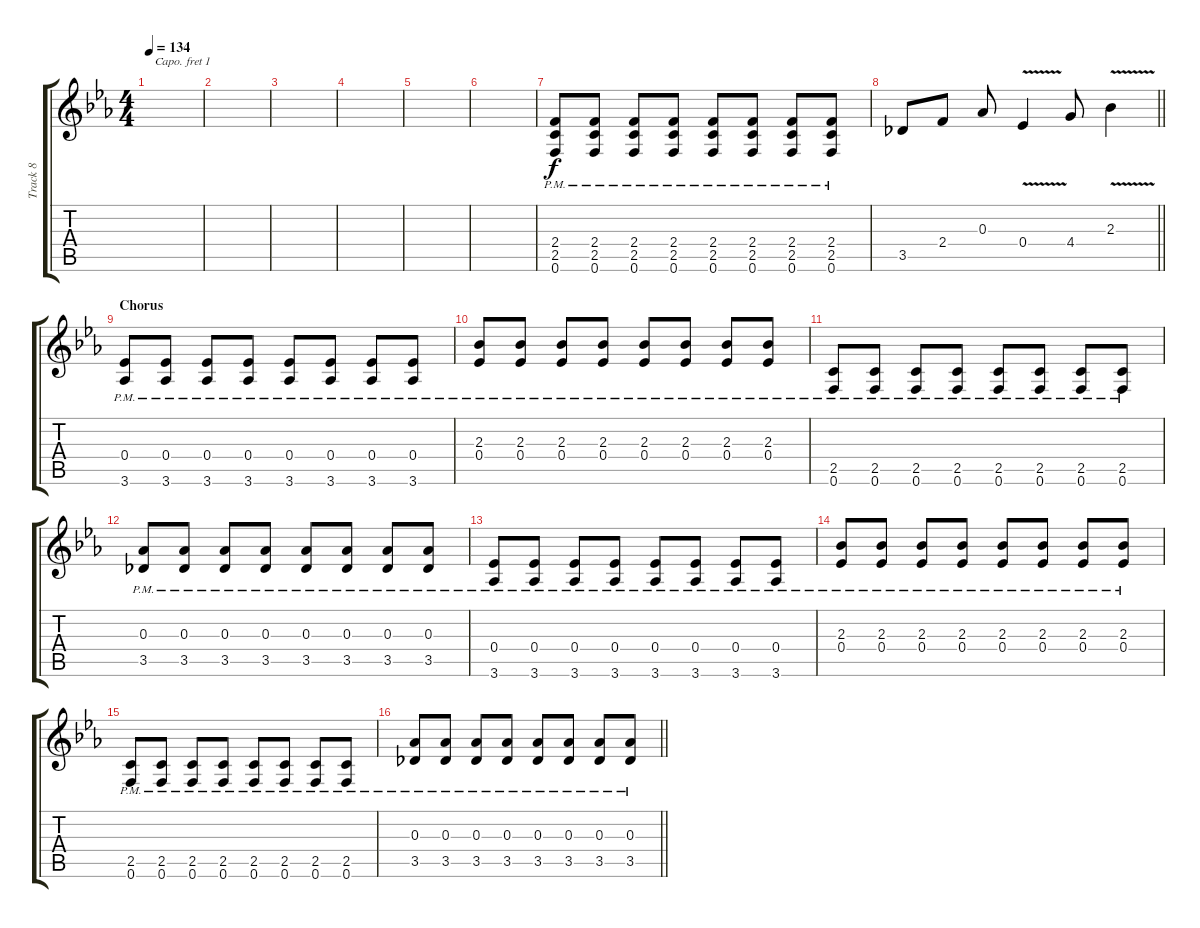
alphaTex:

\track ("Track 8" "Track 8") {instrument distortionguitar}
\staff {score tabs}
\capo 1
\tuning (E4 B3 G3 D3 A2 E2) {hide}
\ts (4 4)
\tempo 134
\clef g2
\ks eb
|
|
|
|
|
|
(2.4{pm} 2.5{pm} 0.6{pm}).8 (2.4{pm} 2.5{pm} 0.6{pm}).8 (2.4{pm} 2.5{pm} 0.6{pm}).8 (2.4{pm} 2.5{pm} 0.6{pm}).8 (2.4{pm} 2.5{pm} 0.6{pm}).8 (2.4{pm} 2.5{pm} 0.6{pm}).8 (2.4{pm} 2.5{pm} 0.6{pm}).8 (2.4{pm} 2.5{pm} 0.6{pm}).8 |
\barLineRight lightlight
3.5.8 2.4.8 0.3.8 0.4{v}.4 4.4.8 2.3{v}.4 |
\section ("" "Chorus")
(0.4{pm} 3.6{pm}).8 (0.4{pm} 3.6{pm}).8 (0.4{pm} 3.6{pm}).8 (0.4{pm} 3.6{pm}).8 (0.4{pm} 3.6{pm}).8 (0.4{pm} 3.6{pm}).8 (0.4{pm} 3.6{pm}).8 (0.4{pm} 3.6{pm}).8 |
(2.3{pm} 0.4{pm}).8 (2.3{pm} 0.4{pm}).8 (2.3{pm} 0.4{pm}).8 (2.3{pm} 0.4{pm}).8 (2.3{pm} 0.4{pm}).8 (2.3{pm} 0.4{pm}).8 (2.3{pm} 0.4{pm}).8 (2.3{pm} 0.4{pm}).8 |
(2.5{pm} 0.6{pm}).8 (2.5{pm} 0.6{pm}).8 (2.5{pm} 0.6{pm}).8 (2.5{pm} 0.6{pm}).8 (2.5{pm} 0.6{pm}).8 (2.5{pm} 0.6{pm}).8 (2.5{pm} 0.6{pm}).8 (2.5{pm} 0.6{pm}).8 |
(0.3{pm} 3.5{pm}).8 (0.3{pm} 3.5{pm}).8 (0.3{pm} 3.5{pm}).8 (0.3{pm} 3.5{pm}).8 (0.3{pm} 3.5{pm}).8 (0.3{pm} 3.5{pm}).8 (0.3{pm} 3.5{pm}).8 (0.3{pm} 3.5{pm}).8 |
(0.4{pm} 3.6{pm}).8 (0.4{pm} 3.6{pm}).8 (0.4{pm} 3.6{pm}).8 (0.4{pm} 3.6{pm}).8 (0.4{pm} 3.6{pm}).8 (0.4{pm} 3.6{pm}).8 (0.4{pm} 3.6{pm}).8 (0.4{pm} 3.6{pm}).8 |
(2.3{pm} 0.4{pm}).8 (2.3{pm} 0.4{pm}).8 (2.3{pm} 0.4{pm}).8 (2.3{pm} 0.4{pm}).8 (2.3{pm} 0.4{pm}).8 (2.3{pm} 0.4{pm}).8 (2.3{pm} 0.4{pm}).8 (2.3{pm} 0.4{pm}).8 |
(2.5{pm} 0.6{pm}).8 (2.5{pm} 0.6{pm}).8 (2.5{pm} 0.6{pm}).8 (2.5{pm} 0.6{pm}).8 (2.5{pm} 0.6{pm}).8 (2.5{pm} 0.6{pm}).8 (2.5{pm} 0.6{pm}).8 (2.5{pm} 0.6{pm}).8 |
\barLineRight lightlight
(0.3{pm} 3.5{pm}).8 (0.3{pm} 3.5{pm}).8 (0.3{pm} 3.5{pm}).8 (0.3{pm} 3.5{pm}).8 (0.3{pm} 3.5{pm}).8 (0.3{pm} 3.5{pm}).8 (0.3{pm} 3.5{pm}).8 (0.3{pm} 3.5{pm}).8
